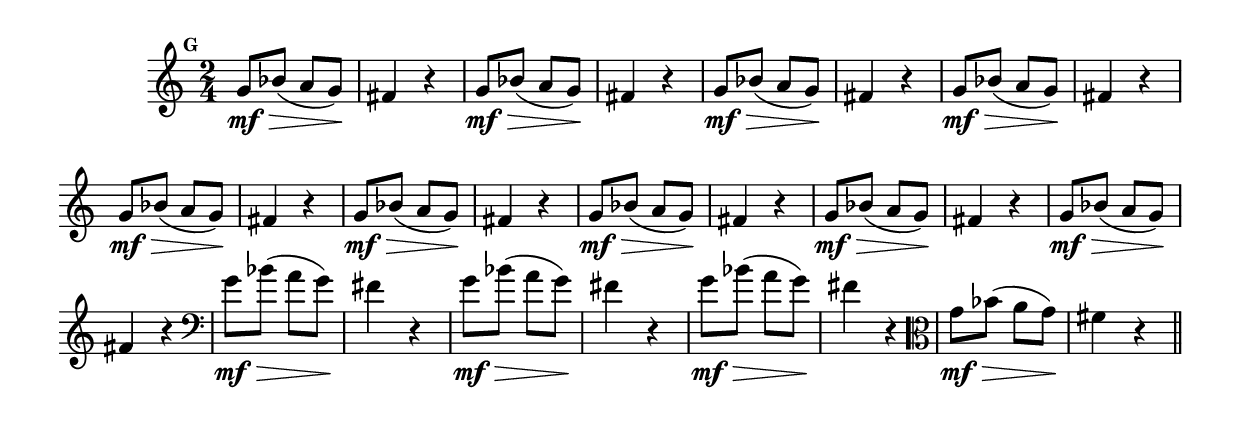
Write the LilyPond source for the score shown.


\version "2.16.0"

                                %\header { texidoc="Mais Perguntas e Respostas"}

\relative c'' {

  \time 2/4 
  \override Score.BarNumber #'transparent = ##t
                                %\override Score.RehearsalMark #'font-family = #'roman
  \override Score.RehearsalMark #'font-size = #-2
  \set Score.markFormatter = #format-mark-numbers


  \mark 7

                                % CLARINETE

  \tag #'cl {
    g8\mf\> bes( a g\!)  fis4 r
  }

                                % FLAUTA

  \tag #'fl {
    g8\mf\> bes( a g\!)  fis4 r
  }

                                % OBOÉ

  \tag #'ob {
    g8\mf\> bes( a g\!)  fis4 r
  }

                                % SAX ALTO

  \tag #'saxa {
    g8\mf\> bes( a g\!)  fis4 r
  }

                                % SAX TENOR

  \tag #'saxt {
    g8\mf\> bes( a g\!)  fis4 r
  }

                                % SAX GENES

  \tag #'saxg {
    g8\mf\> bes( a g\!)  fis4 r
  }

                                % TROMPETE

  \tag #'tpt {
    g8\mf\> bes( a g\!)  fis4 r
  }

                                % TROMPA

  \tag #'tpa {
    g8\mf\> bes( a g\!)  fis4 r
  }


                                % TROMPA OP

  \tag #'tpaop {
    g8\mf\> bes( a g\!)  fis4 r
  }

                                % TROMBONE

  \tag #'tbn {
    \clef bass
    g8\mf\> bes( a g\!)  fis4 r
  }

                                % TUBA MIB

  \tag #'tbamib {
    \clef bass
    g8\mf\> bes( a g\!)  fis4 r
  }

                                % TUBA SIB

  \tag #'tbasib {
    \clef bass
    g8\mf\> bes( a g\!)  fis4 r
  }

                                % VIOLA

  \tag #'vla {
    \clef alto
    g8\mf\> bes( a g\!)  fis4 r
  }

                                % FINAL

  \bar "||"

}



